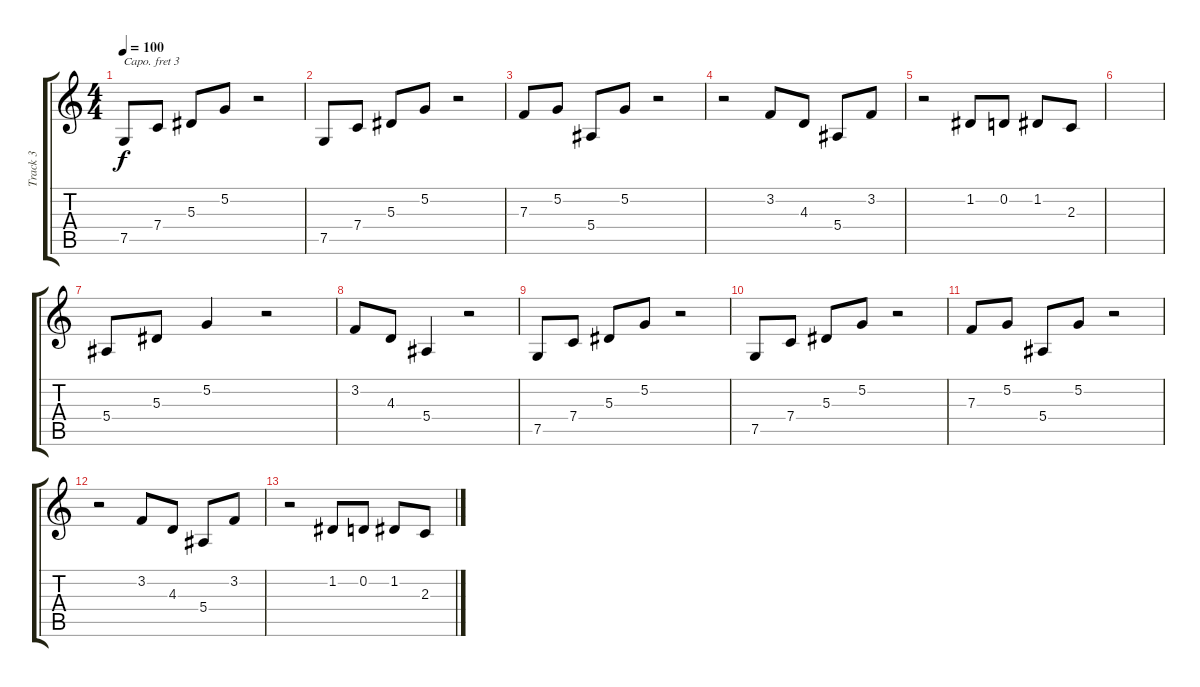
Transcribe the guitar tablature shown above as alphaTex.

\track ("Track 3" "Track 3") {instrument musicbox}
\staff {score tabs}
\capo 3
\tuning (E4 B3 G3 D3 A2 E2) {hide}
\ts (4 4)
\tempo 100
\clef g2
\ks c
7.5.8{dy f} 7.4.8 5.3.8 5.2.8 r.2 |
7.5.8 7.4.8 5.3.8 5.2.8 r.2 |
7.3.8 5.2.8 5.4.8 5.2.8 r.2 |
r.2 3.2.8 4.3.8 5.4.8 3.2.8 |
r.2 1.2.8 0.2.8 1.2.8 2.3.8 |
|
5.4.8 5.3.8 5.2.4 r.2 |
3.2.8 4.3.8 5.4.4 r.2 |
7.5.8 7.4.8 5.3.8 5.2.8 r.2 |
7.5.8 7.4.8 5.3.8 5.2.8 r.2 |
7.3.8 5.2.8 5.4.8 5.2.8 r.2 |
r.2 3.2.8 4.3.8 5.4.8 3.2.8 |
r.2 1.2.8 0.2.8 1.2.8 2.3.8
